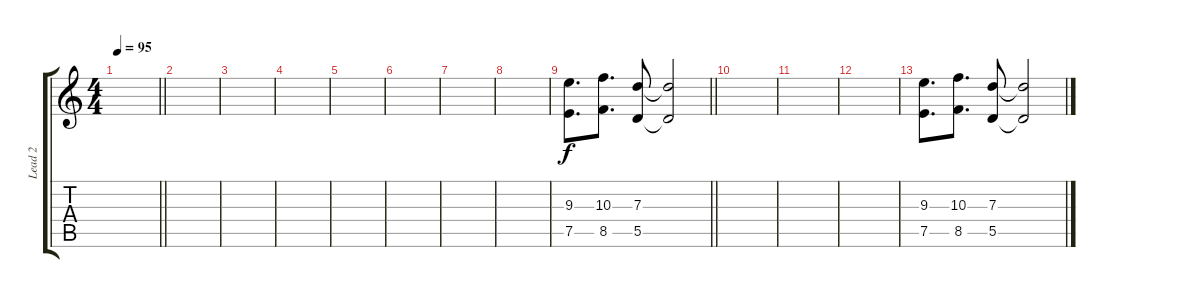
\track ("Lead 2" "Lead 2") {instrument distortionguitar}
\staff {score tabs}
\tuning (E4 B3 G3 D3 A2 D2) {hide}
\ts (4 4)
\tempo 95
\clef g2
\barLineRight lightlight
\ks c
|
|
|
|
|
|
|
|
\barLineRight lightlight
(9.3 7.5).8{d volume 16 instrument overdrivenguitar} (10.3 8.5).8{d} (7.3 5.5).8 (7.3{t} 5.5{t}).2 |
|
|
|
(9.3 7.5).8{d volume 16 instrument overdrivenguitar} (10.3 8.5).8{d} (7.3 5.5).8 (7.3{t} 5.5{t}).2
